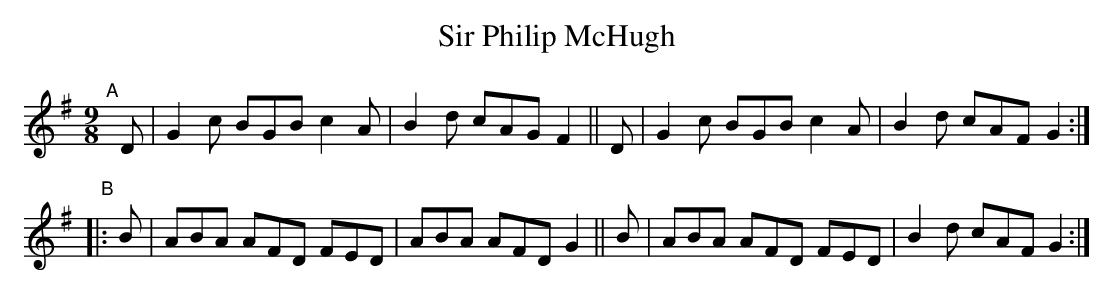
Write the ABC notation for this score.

X:1
T: Sir Philip McHugh
M: 9/8
L: 1/8
K: G
"^A"[|]D | G2c BGB c2A | B2d cAG F2 || D | G2c BGB c2A | B2d cAF G2 :|
"^B"|: B | ABA AFD FED | ABA AFD G2 || B | ABA AFD FED | B2d cAF G2 :|
